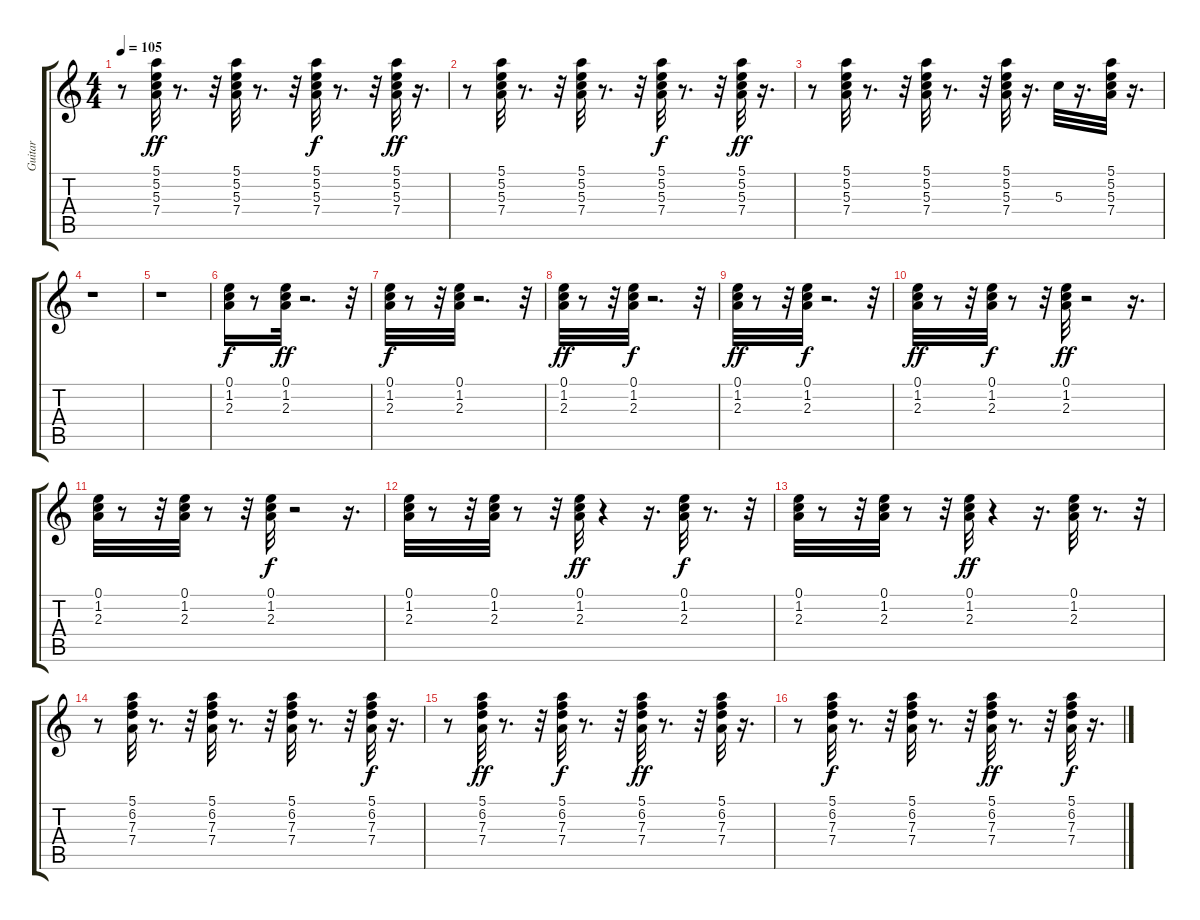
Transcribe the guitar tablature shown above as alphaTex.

\track ("Guitar" "Guitar") {instrument electricguitarclean}
\staff {score tabs}
\tuning (E4 B3 G3 D3 A2 E2) {hide}
\ts (4 4)
\tempo 105
\clef g2
\ks c
r.8{dy ff} (5.1 5.2 5.3 7.4).32 r.8{d} r.32 (5.1 5.2 5.3 7.4).32 r.8{d} r.32 (5.1 5.2 5.3 7.4).32{dy f} r.8{d} r.32 (5.1 5.2 5.3 7.4).32{dy ff} r.16{d} |
r.8 (5.1 5.2 5.3 7.4).32 r.8{d} r.32 (5.1 5.2 5.3 7.4).32 r.8{d} r.32 (5.1 5.2 5.3 7.4).32{dy f} r.8{d} r.32 (5.1 5.2 5.3 7.4).32{dy ff} r.16{d} |
r.8 (5.1 5.2 5.3 7.4).32 r.8{d} r.32 (5.1 5.2 5.3 7.4).32 r.8{d} r.32 (5.1 5.2 5.3 7.4).32 r.16{d} 5.3.32 r.16{d} (5.1 5.2 5.3 7.4).32 r.16{d} |
r.1 |
r.1 |
(0.1 1.2 2.3).16{dy f} r.8 (0.1 1.2 2.3).32{dy ff} r.2{d} r.32 |
(0.1 1.2 2.3).32{dy f} r.8 r.32 (0.1 1.2 2.3).32 r.2{d} r.32 |
(0.1 1.2 2.3).32{dy ff} r.8 r.32 (0.1 1.2 2.3).32{dy f} r.2{d} r.32 |
(0.1 1.2 2.3).32{dy ff} r.8 r.32 (0.1 1.2 2.3).32{dy f} r.2{d} r.32 |
(0.1 1.2 2.3).32{dy ff} r.8 r.32 (0.1 1.2 2.3).32{dy f} r.8 r.32 (0.1 1.2 2.3).32{dy ff} r.2 r.16{d} |
(0.1 1.2 2.3).32 r.8 r.32 (0.1 1.2 2.3).32 r.8 r.32 (0.1 1.2 2.3).32{dy f} r.2 r.16{d} |
(0.1 1.2 2.3).32 r.8 r.32 (0.1 1.2 2.3).32 r.8 r.32 (0.1 1.2 2.3).32{dy ff} r.4 r.16{d} (0.1 1.2 2.3).32{dy f} r.8{d} r.32 |
(0.1 1.2 2.3).32 r.8 r.32 (0.1 1.2 2.3).32 r.8 r.32 (0.1 1.2 2.3).32{dy ff} r.4 r.16{d} (0.1 1.2 2.3).32 r.8{d} r.32 |
r.8 (5.1 6.2 7.3 7.4).32 r.8{d} r.32 (5.1 6.2 7.3 7.4).32 r.8{d} r.32 (5.1 6.2 7.3 7.4).32 r.8{d} r.32 (5.1 6.2 7.3 7.4).32{dy f} r.16{d} |
r.8 (5.1 6.2 7.3 7.4).32{dy ff} r.8{d} r.32 (5.1 6.2 7.3 7.4).32{dy f} r.8{d} r.32 (5.1 6.2 7.3 7.4).32{dy ff} r.8{d} r.32 (5.1 6.2 7.3 7.4).32 r.16{d} |
r.8 (5.1 6.2 7.3 7.4).32{dy f} r.8{d} r.32 (5.1 6.2 7.3 7.4).32 r.8{d} r.32 (5.1 6.2 7.3 7.4).32{dy ff} r.8{d} r.32 (5.1 6.2 7.3 7.4).32{dy f} r.16{d}
